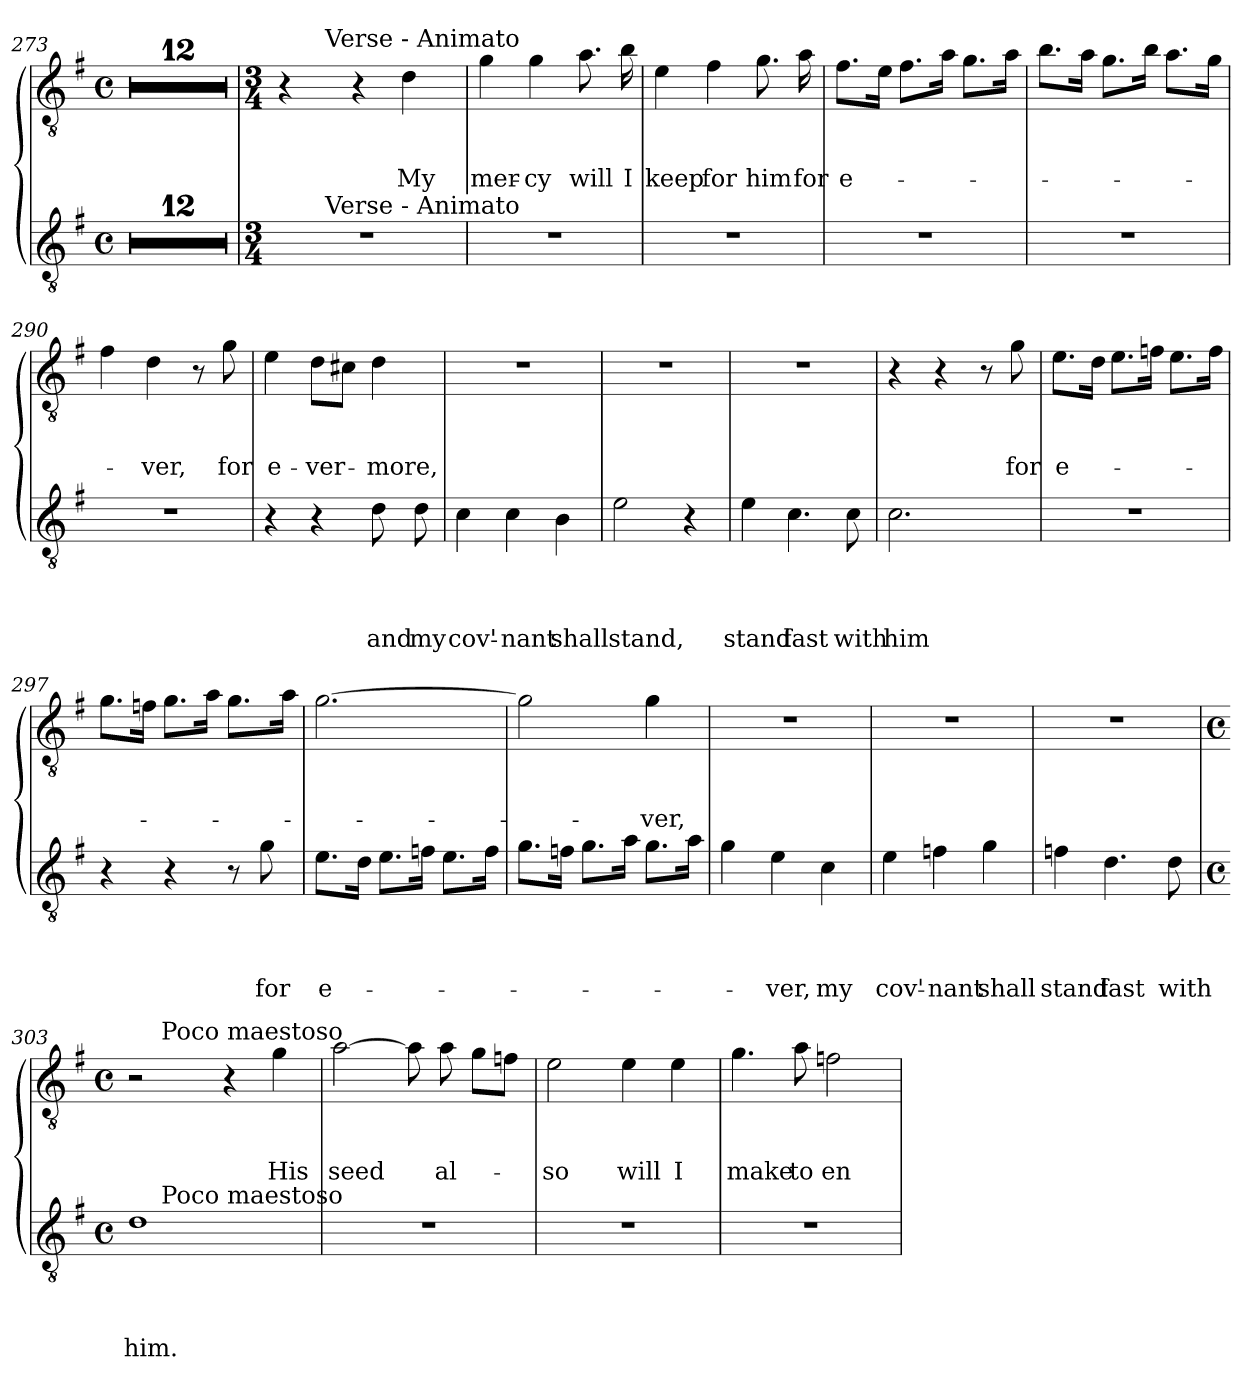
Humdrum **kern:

**kern	**text	**text	**text	**text	**kern	**text	**text	**text
*part2	*part2	*part2	*part2	*part2	*part1	*part1	*part1	*part1
*staff2	*staff2	*staff2	*staff2	*staff2	*staff1	*staff1	*staff1	*staff1
*clefGv2	*	*	*	*	*clefGv2	*	*	*
*k[f#]	*	*	*	*	*k[f#]	*	*	*
*G:	*	*	*	*	*G:	*	*	*
*M4/4	*	*	*	*	*M4/4	*	*	*
*met(c)	*	*	*	*	*met(c)	*	*	*
=273	=273	=273	=273	=273	=273	=273	=273	=273
1r	.	.	.	.	1r	.	.	.
=274	=274	=274	=274	=274	=274	=274	=274	=274
1r	.	.	.	.	1r	.	.	.
=275	=275	=275	=275	=275	=275	=275	=275	=275
1r	.	.	.	.	1r	.	.	.
=276	=276	=276	=276	=276	=276	=276	=276	=276
1r	.	.	.	.	1r	.	.	.
=277	=277	=277	=277	=277	=277	=277	=277	=277
1r	.	.	.	.	1r	.	.	.
=278	=278	=278	=278	=278	=278	=278	=278	=278
1r	.	.	.	.	1r	.	.	.
=279	=279	=279	=279	=279	=279	=279	=279	=279
1r	.	.	.	.	1r	.	.	.
=280	=280	=280	=280	=280	=280	=280	=280	=280
1r	.	.	.	.	1r	.	.	.
=281	=281	=281	=281	=281	=281	=281	=281	=281
1r	.	.	.	.	1r	.	.	.
=282	=282	=282	=282	=282	=282	=282	=282	=282
1r	.	.	.	.	1r	.	.	.
=283	=283	=283	=283	=283	=283	=283	=283	=283
1r	.	.	.	.	1r	.	.	.
=284	=284	=284	=284	=284	=284	=284	=284	=284
1r	.	.	.	.	1r	.	.	.
=285	=285	=285	=285	=285	=285	=285	=285	=285
*M3/4	*	*	*	*	*M3/4	*	*	*
*^	*	*	*	*	*^	*	*	*
2.r	8ryy	.	.	.	.	4r	8ryy	.	.	.
.	32ryy	.	.	.	.	.	32ryy	.	.	.
!	!	!	!	!	!	!	!LO:TX:a:t=Verse - Animato	!	!	!
!	!LO:TX:a:t=Verse - Animato	!	!	!	!	!	!	!	!	!
.	2ryy	.	.	.	.	.	2ryy	.	.	.
.	.	.	.	.	.	4r	.	.	.	.
!	!	!	!	!	!	!	!	!	!	!LO:LY:b
.	.	.	.	.	.	4d\	.	.	.	My
.	16.ryy	.	.	.	.	.	16.ryy	.	.	.
=286	=286	=286	=286	=286	=286	=286	=286	=286	=286	=286
!	!	!	!	!	!	!	!	!	!	!LO:LY:b
*v	*v	*	*	*	*	*	*	*	*	*
*	*	*	*	*	*v	*v	*	*	*
2.r	.	.	.	.	4g\	.	.	mer-
!	!	!	!	!	!	!	!	!LO:LY:b
.	.	.	.	.	4g\	.	.	-cy
!	!	!	!	!	!	!	!	!LO:LY:b
.	.	.	.	.	8.a\	.	.	will
!	!	!	!	!	!	!	!	!LO:LY:b
.	.	.	.	.	16b\	.	.	I
=287	=287	=287	=287	=287	=287	=287	=287	=287
!	!	!	!	!	!	!	!	!LO:LY:b
2.r	.	.	.	.	4e\	.	.	keep
!	!	!	!	!	!	!	!	!LO:LY:b
.	.	.	.	.	4f#\	.	.	for
!	!	!	!	!	!	!	!	!LO:LY:b
.	.	.	.	.	8.g\	.	.	him
!	!	!	!	!	!	!	!	!LO:LY:b
.	.	.	.	.	16a\	.	.	for
=288	=288	=288	=288	=288	=288	=288	=288	=288
!	!	!	!	!	!	!	!	!LO:LY:b
2.r	.	.	.	.	8.f#\L	.	.	e-
.	.	.	.	.	16e\Jk	.	.	.
.	.	.	.	.	8.f#\L	.	.	.
.	.	.	.	.	16a\Jk	.	.	.
.	.	.	.	.	8.g\L	.	.	.
.	.	.	.	.	16a\Jk	.	.	.
=289	=289	=289	=289	=289	=289	=289	=289	=289
2.r	.	.	.	.	8.b\L	.	.	.
.	.	.	.	.	16a\Jk	.	.	.
.	.	.	.	.	8.g\L	.	.	.
.	.	.	.	.	16b\Jk	.	.	.
.	.	.	.	.	8.a\L	.	.	.
.	.	.	.	.	16g\Jk	.	.	.
=290	=290	=290	=290	=290	=290	=290	=290	=290
2.r	.	.	.	.	4f#\	.	.	.
!	!	!	!	!	!	!	!	!LO:LY:b
.	.	.	.	.	4d\	.	.	-ver,
.	.	.	.	.	8r	.	.	.
!	!	!	!	!	!	!	!	!LO:LY:b
.	.	.	.	.	8g\	.	.	for
!!LO:LB:g=z
=291	=291	=291	=291	=291	=291	=291	=291	=291
!	!	!	!	!	!	!	!	!LO:LY:b
4r	.	.	.	.	4e\	.	.	e-
!	!	!	!	!	!	!	!	!LO:LY:b
4r	.	.	.	.	8d\L	.	.	-ver-
.	.	.	.	.	8c#X\J	.	.	.
!	!	!	!	!LO:LY:b	!	!	!	!LO:LY:b
8d\	.	.	.	and	4d\	.	.	-more,
!	!	!	!	!LO:LY:b	!	!	!	!
8d\	.	.	.	my	.	.	.	.
=292	=292	=292	=292	=292	=292	=292	=292	=292
!	!	!	!	!LO:LY:b	!	!	!	!
4c\	.	.	.	cov'-	2.r	.	.	.
!	!	!	!	!LO:LY:b	!	!	!	!
4c\	.	.	.	-nant	.	.	.	.
!	!	!	!	!LO:LY:b	!	!	!	!
4B\	.	.	.	shall	.	.	.	.
=293	=293	=293	=293	=293	=293	=293	=293	=293
!	!	!	!	!LO:LY:b	!	!	!	!
2e\	.	.	.	stand,	2.r	.	.	.
4r	.	.	.	.	.	.	.	.
=294	=294	=294	=294	=294	=294	=294	=294	=294
!	!	!	!	!LO:LY:b	!	!	!	!
4e\	.	.	.	stand	2.r	.	.	.
!	!	!	!	!LO:LY:b	!	!	!	!
4.c\	.	.	.	fast	.	.	.	.
!	!	!	!	!LO:LY:b	!	!	!	!
8c\	.	.	.	with	.	.	.	.
=295	=295	=295	=295	=295	=295	=295	=295	=295
!	!	!	!	!LO:LY:b	!	!	!	!
2.c\	.	.	.	him	4r	.	.	.
.	.	.	.	.	4r	.	.	.
.	.	.	.	.	8r	.	.	.
!	!	!	!	!	!	!	!	!LO:LY:b
.	.	.	.	.	8g\	.	.	for
=296	=296	=296	=296	=296	=296	=296	=296	=296
!	!	!	!	!	!	!	!	!LO:LY:b
2.r	.	.	.	.	8.e\L	.	.	e-
.	.	.	.	.	16d\Jk	.	.	.
.	.	.	.	.	8.e\L	.	.	.
.	.	.	.	.	16fn\Jk	.	.	.
.	.	.	.	.	8.e\L	.	.	.
.	.	.	.	.	16f\Jk	.	.	.
=297	=297	=297	=297	=297	=297	=297	=297	=297
4r	.	.	.	.	8.g\L	.	.	.
.	.	.	.	.	16fn\Jk	.	.	.
4r	.	.	.	.	8.g\L	.	.	.
.	.	.	.	.	16a\Jk	.	.	.
8r	.	.	.	.	8.g\L	.	.	.
!	!	!	!	!LO:LY:b	!	!	!	!
8g\	.	.	.	for	.	.	.	.
.	.	.	.	.	16a\Jk	.	.	.
!!LO:LB:g=z
=298	=298	=298	=298	=298	=298	=298	=298	=298
!	!	!	!	!LO:LY:b	!	!	!	!
8.e\L	.	.	.	e-	[2.g\	.	.	.
16d\Jk	.	.	.	.	.	.	.	.
8.e\L	.	.	.	.	.	.	.	.
16fn\Jk	.	.	.	.	.	.	.	.
8.e\L	.	.	.	.	.	.	.	.
16f\Jk	.	.	.	.	.	.	.	.
=299	=299	=299	=299	=299	=299	=299	=299	=299
8.g\L	.	.	.	.	2g\]	.	.	.
16fn\Jk	.	.	.	.	.	.	.	.
8.g\L	.	.	.	.	.	.	.	.
16a\Jk	.	.	.	.	.	.	.	.
!	!	!	!	!	!	!	!	!LO:LY:b
8.g\L	.	.	.	.	4g\	.	.	-ver,
16a\Jk	.	.	.	.	.	.	.	.
=300	=300	=300	=300	=300	=300	=300	=300	=300
4g\	.	.	.	.	2.r	.	.	.
!	!	!	!	!LO:LY:b	!	!	!	!
4e\	.	.	.	-ver,	.	.	.	.
!	!	!	!	!LO:LY:b	!	!	!	!
4c\	.	.	.	my	.	.	.	.
=301	=301	=301	=301	=301	=301	=301	=301	=301
!	!	!	!	!LO:LY:b	!	!	!	!
4e\	.	.	.	cov'-	2.r	.	.	.
!	!	!	!	!LO:LY:b	!	!	!	!
4fn\	.	.	.	-nant	.	.	.	.
!	!	!	!	!LO:LY:b	!	!	!	!
4g\	.	.	.	shall	.	.	.	.
=302	=302	=302	=302	=302	=302	=302	=302	=302
!	!	!	!	!LO:LY:b	!	!	!	!
4fn\	.	.	.	stand	2.r	.	.	.
!	!	!	!	!LO:LY:b	!	!	!	!
4.d\	.	.	.	fast	.	.	.	.
!	!	!	!	!LO:LY:b	!	!	!	!
8d\	.	.	.	with	.	.	.	.
=303	=303	=303	=303	=303	=303	=303	=303	=303
*M4/4	*	*	*	*	*M4/4	*	*	*
*met(c)	*	*	*	*	*met(c)	*	*	*
!	!	!	!	!LO:LY:b	!	!	!	!
*^	*	*	*	*	*^	*	*	*
1d	8ryy	.	.	.	him.	2r	8ryy	.	.	.
!	!	!	!	!	!	!	!LO:TX:a:t=Poco maestoso	!	!	!
!	!LO:TX:a:t=Poco maestoso	!	!	!	!	!	!	!	!	!
.	2..ryy	.	.	.	.	.	2..ryy	.	.	.
.	.	.	.	.	.	4r	.	.	.	.
!	!	!	!	!	!	!	!	!	!	!LO:LY:b
.	.	.	.	.	.	4g\	.	.	.	His
!!LO:PB:g=z
=304	=304	=304	=304	=304	=304	=304	=304	=304	=304	=304
!	!	!	!	!	!	!	!	!	!	!LO:LY:b
*v	*v	*	*	*	*	*	*	*	*	*
*	*	*	*	*	*v	*v	*	*	*
1r	.	.	.	.	[2a\	.	.	seed
.	.	.	.	.	8a\]	.	.	.
!	!	!	!	!	!	!	!	!LO:LY:b
.	.	.	.	.	8a\	.	.	al-
.	.	.	.	.	8g\L	.	.	.
.	.	.	.	.	8fn\J	.	.	.
=305	=305	=305	=305	=305	=305	=305	=305	=305
!	!	!	!	!	!	!	!	!LO:LY:b
1r	.	.	.	.	2e\	.	.	-so
!	!	!	!	!	!	!	!	!LO:LY:b
.	.	.	.	.	4e\	.	.	will
!	!	!	!	!	!	!	!	!LO:LY:b
.	.	.	.	.	4e\	.	.	I
=306	=306	=306	=306	=306	=306	=306	=306	=306
!	!	!	!	!	!	!	!	!LO:LY:b
1r	.	.	.	.	4.g\	.	.	make
!	!	!	!	!	!	!	!	!LO:LY:b
.	.	.	.	.	8a\	.	.	to
!	!	!	!	!	!	!	!	!LO:LY:b
.	.	.	.	.	2fn\	.	.	en-
=	=	=	=	=	=	=	=	=
*-	*-	*-	*-	*-	*-	*-	*-	*-
